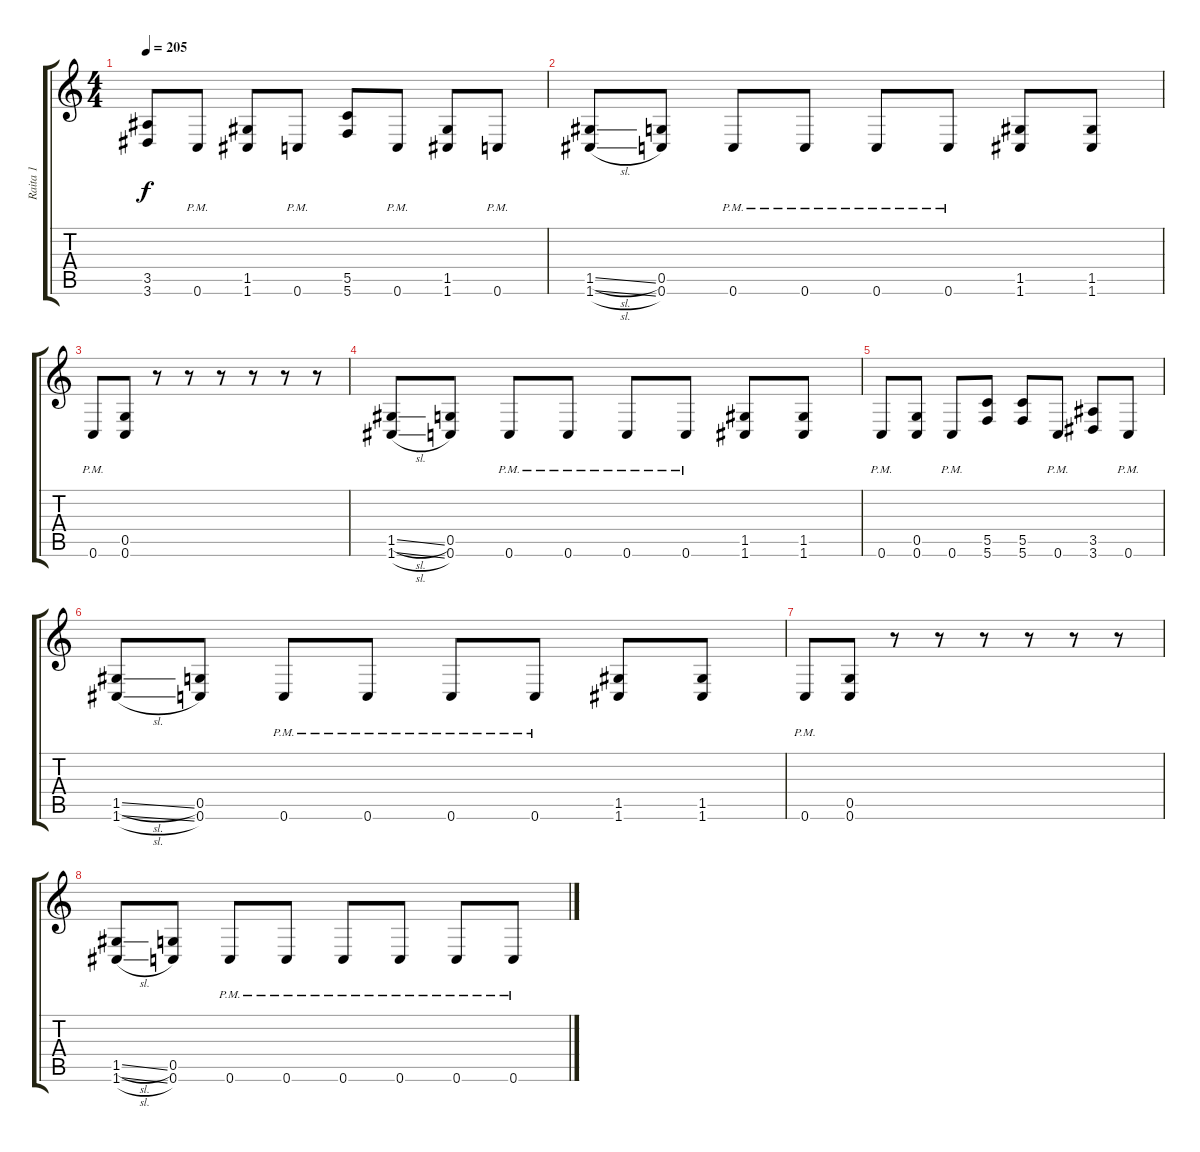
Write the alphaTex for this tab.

\track ("Raita 1" "Raita 1") {instrument distortionguitar}
\staff {score tabs}
\tuning (D4 A3 F3 C3 G2 C2) {hide}
\ts (4 4)
\tempo 205
\clef g2
\ks c
(3.5 3.6).8{dy f} 0.6{pm}.8 (1.5 1.6).8 0.6{pm}.8 (5.5 5.6).8 0.6{pm}.8 (1.5 1.6).8 0.6{pm}.8 |
(1.5{sl} 1.6{sl}).8 (0.5 0.6).8 0.6{pm}.8 0.6{pm}.8 0.6{pm}.8 0.6{pm}.8 (1.5 1.6).8 (1.5 1.6).8 |
0.6{pm}.8 (0.5 0.6).8 r.8 r.8 r.8 r.8 r.8 r.8 |
(1.5{sl} 1.6{sl}).8 (0.5 0.6).8 0.6{pm}.8 0.6{pm}.8 0.6{pm}.8 0.6{pm}.8 (1.5 1.6).8 (1.5 1.6).8 |
0.6{pm}.8 (0.5 0.6).8 0.6{pm}.8 (5.5 5.6).8 (5.5 5.6).8 0.6{pm}.8 (3.5 3.6).8 0.6{pm}.8 |
(1.5{sl} 1.6{sl}).8 (0.5 0.6).8 0.6{pm}.8 0.6{pm}.8 0.6{pm}.8 0.6{pm}.8 (1.5 1.6).8 (1.5 1.6).8 |
0.6{pm}.8 (0.5 0.6).8 r.8 r.8 r.8 r.8 r.8 r.8 |
(1.5{sl} 1.6{sl}).8 (0.5 0.6).8 0.6{pm}.8 0.6{pm}.8 0.6{pm}.8 0.6{pm}.8 0.6{pm}.8 0.6{pm}.8
